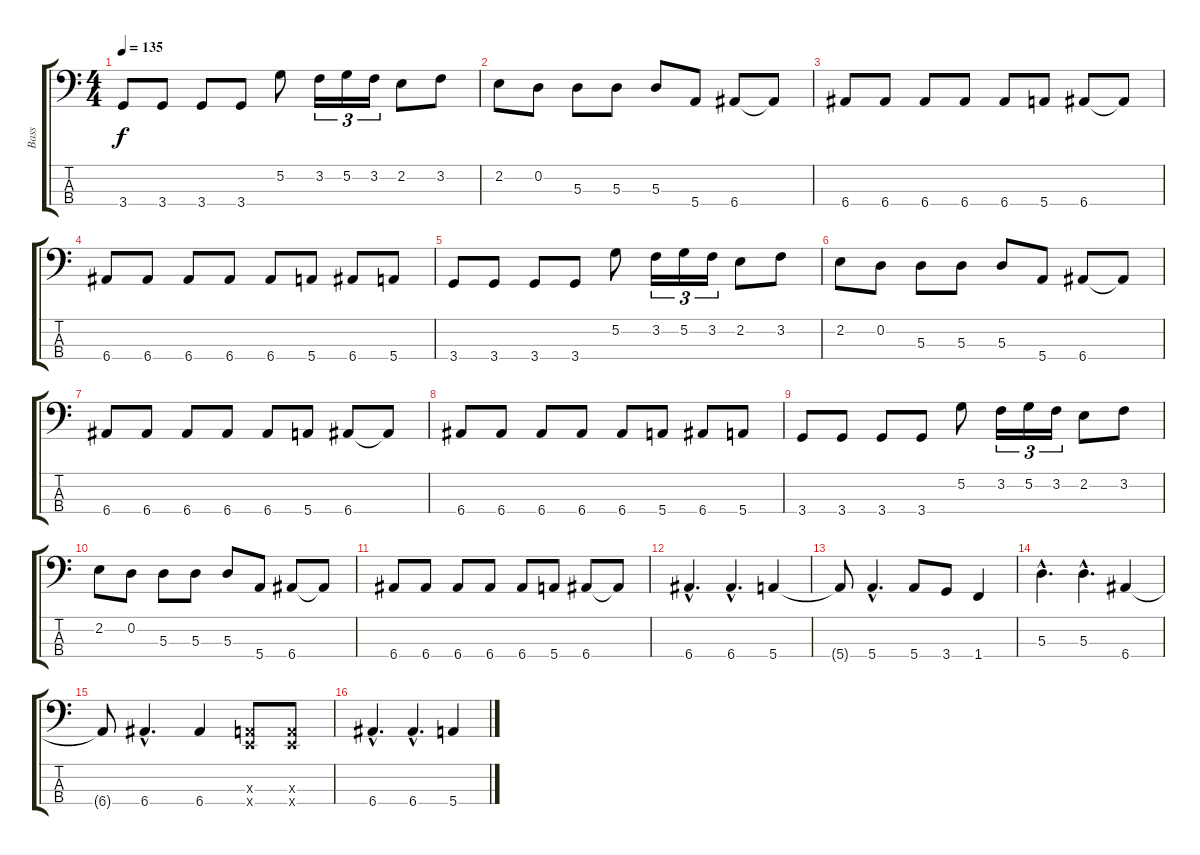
\track ("Bass" "Bass") {instrument electricbasspick}
\staff {score tabs}
\tuning (G2 D2 A1 E1) {hide}
\ts (4 4)
\tempo 135
\clef f4
\ks c
3.4.8{dy f} 3.4.8 3.4.8 3.4.8 5.2.8 3.2.16{tu (3 2)} 5.2.16{tu (3 2)} 3.2.16{tu (3 2)} 2.2.8 3.2.8 |
2.2.8 0.2.8 5.3.8 5.3.8 5.3.8 5.4.8 6.4.8 6.4{t}.8 |
6.4.8 6.4.8 6.4.8 6.4.8 6.4.8 5.4.8 6.4.8 6.4{t}.8 |
6.4.8 6.4.8 6.4.8 6.4.8 6.4.8 5.4.8 6.4.8 5.4.8 |
3.4.8 3.4.8 3.4.8 3.4.8 5.2.8 3.2.16{tu (3 2)} 5.2.16{tu (3 2)} 3.2.16{tu (3 2)} 2.2.8 3.2.8 |
2.2.8 0.2.8 5.3.8 5.3.8 5.3.8 5.4.8 6.4.8 6.4{t}.8 |
6.4.8 6.4.8 6.4.8 6.4.8 6.4.8 5.4.8 6.4.8 6.4{t}.8 |
6.4.8 6.4.8 6.4.8 6.4.8 6.4.8 5.4.8 6.4.8 5.4.8 |
3.4.8 3.4.8 3.4.8 3.4.8 5.2.8 3.2.16{tu (3 2)} 5.2.16{tu (3 2)} 3.2.16{tu (3 2)} 2.2.8 3.2.8 |
2.2.8 0.2.8 5.3.8 5.3.8 5.3.8 5.4.8 6.4.8 6.4{t}.8 |
6.4.8 6.4.8 6.4.8 6.4.8 6.4.8 5.4.8 6.4.8 6.4{t}.8 |
6.4{hac}.4{d} 6.4{hac}.4{d} 5.4.4 |
5.4{t}.8 5.4{hac}.4{d} 5.4.8 3.4.8 1.4.4 |
5.3{hac}.4{d} 5.3{hac}.4{d} 6.4.4 |
6.4{t}.8 6.4{hac}.4{d} 6.4.4 (0.3{x} 0.4{x}).8 (0.3{x} 0.4{x}).8 |
6.4{hac}.4{d} 6.4{hac}.4{d} 5.4.4
